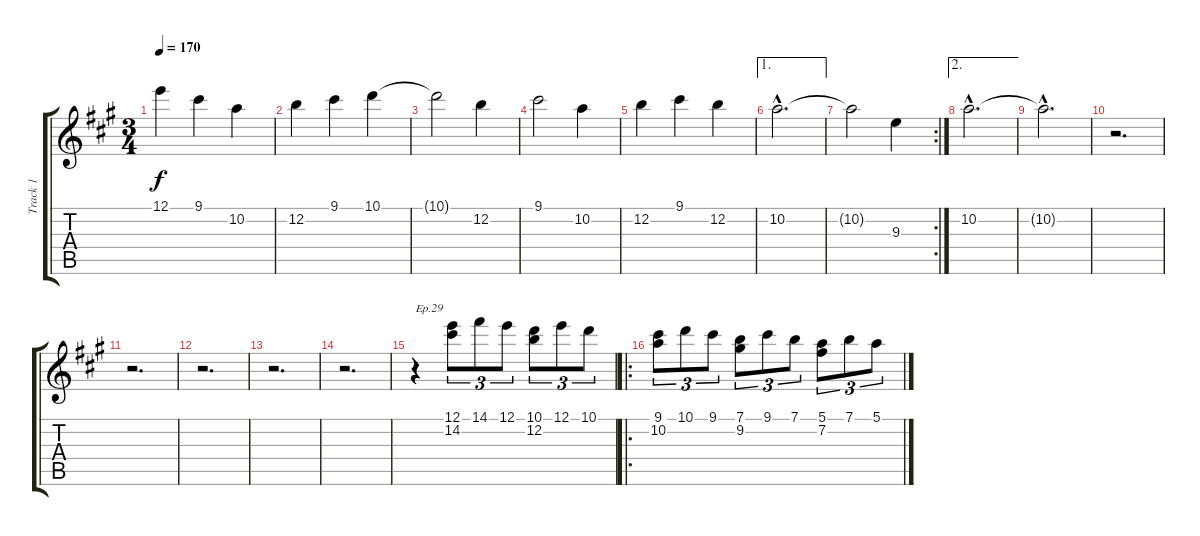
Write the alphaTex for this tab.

\track ("Track 1" "Track 1") {instrument acousticguitarnylon}
\staff {score tabs}
\tuning (E4 B3 G3 D3 A2 E2) {hide}
\ts (3 4)
\tempo 170
\clef g2
\ks a
12.1.4{dy f} 9.1.4 10.2.4 |
12.2.4 9.1.4 10.1.4 |
10.1{t}.2 12.2.4 |
9.1.2 10.2.4 |
12.2.4 9.1.4 12.2.4 |
\ae 1
10.2{hac}.2{d} |
\rc 2
10.2{t}.2 9.3.4 |
\ae 2
10.2{hac}.2{d} |
10.2{hac t}.2{d} |
r.2{d} |
r.2{d} |
r.2{d} |
r.2{d} |
r.2{d} |
r.4{txt "Ep.29"} (12.1 14.2).8{tu (3 2)} 14.1.8{tu (3 2)} 12.1.8{tu (3 2)} (10.1 12.2).8{tu (3 2)} 12.1.8{tu (3 2)} 10.1.8{tu (3 2)} |
\ro
(9.1 10.2).8{tu (3 2)} 10.1.8{tu (3 2)} 9.1.8{tu (3 2)} (7.1 9.2).8{tu (3 2)} 9.1.8{tu (3 2)} 7.1.8{tu (3 2)} (5.1 7.2).8{tu (3 2)} 7.1.8{tu (3 2)} 5.1.8{tu (3 2)}
